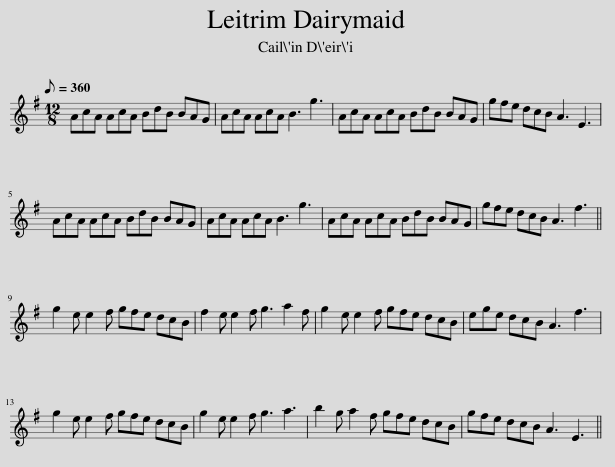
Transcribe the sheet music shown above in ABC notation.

X:1
L:1/8
Q:1/8=360
M:12/8
I:linebreak $
K:G
V:1 treble
V:1
 AcA AcA BdB BAG | AcA AcA B3 g3 | AcA AcA BdB BAG | gfe dcB A3 E3 |$ AcA AcA BdB BAG | %5
 AcA AcA B3 g3 | AcA AcA BdB BAG | gfe dcB A3 f3 ||$ g2 e e2 f gfe dcB | f2 e e2 f g3 a2 f | %10
 g2 e e2 f gfe dcB | ege dcB A3 f3 |$ g2 e e2 f gfe dcB | g2 e e2 f g3 a3 | b2 g a2 f gfe dcB | %15
 gfe dcB A3 E3 || %16
